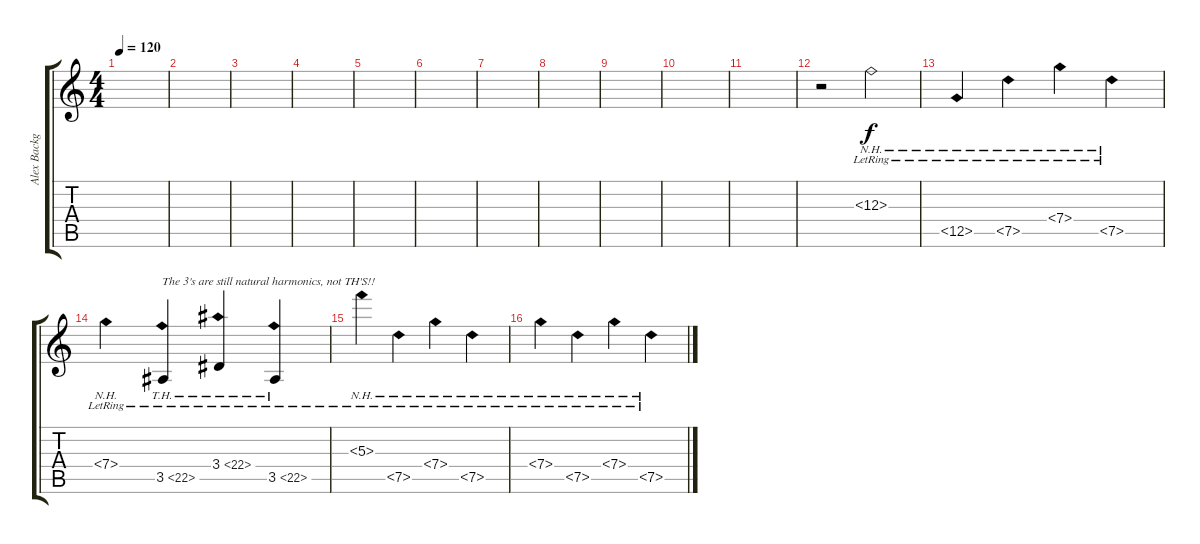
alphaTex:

\track ("Alex Background Harmonics" "Alex Backg") {instrument electricguitarmuted}
\staff {score tabs}
\tuning (D4 A3 F3 C3 G2 D2) {hide}
\ts (4 4)
\tempo 120
\clef g2
\ks c
|
|
|
|
|
|
|
|
|
|
|
r.2 12.3{nh lr}.2 |
12.5{nh lr}.4 7.5{nh lr}.4 7.4{nh lr}.4 7.5{nh lr}.4 |
7.4{nh lr}.4 3.5{th 19 lr}.4{txt "The 3's are still natural harmonics, not TH'S!!"} 3.4{th 19 lr}.4 3.5{th 19 lr}.4 |
5.3{nh lr}.4 7.5{nh lr}.4 7.4{nh lr}.4 7.5{nh lr}.4 |
7.4{nh lr}.4 7.5{nh lr}.4 7.4{nh lr}.4 7.5{nh lr}.4
